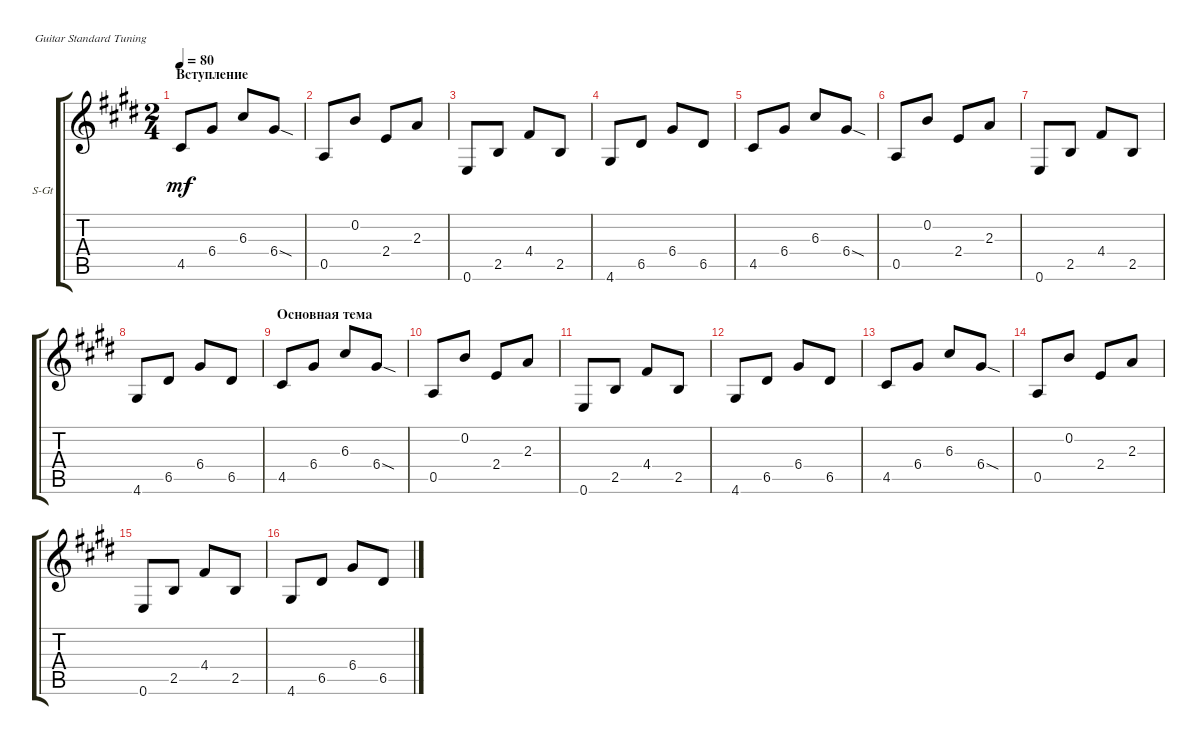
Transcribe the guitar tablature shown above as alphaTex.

\defaultSystemsLayout 4
\bracketExtendMode groupsimilarinstruments
\firstSystemTrackNameOrientation horizontal
\otherSystemsTrackNameOrientation horizontal
\track ("Steel Guitar" "S-Gt") {instrument acousticguitarsteel}
\staff {score tabs}
\tuning (E4 B3 G3 D3 A2 E2)
\ts (2 4)
\section ("" "Вступление")
\tempo 80
\clef g2
\ks c#minor
4.5.8{dy mf instrument acousticguitarsteel} 6.4.8 6.3.8 6.4{sod}.8 |
0.5.8 0.2.8 2.4.8 2.3.8 |
0.6.8 2.5.8 4.4.8 2.5.8 |
4.6.8 6.5.8 6.4.8 6.5.8 |
4.5.8 6.4.8 6.3.8 6.4{sod}.8 |
0.5.8 0.2.8 2.4.8 2.3.8 |
0.6.8 2.5.8 4.4.8 2.5.8 |
4.6.8 6.5.8 6.4.8 6.5.8 |
\section ("" "Основная тема")
4.5.8 6.4.8 6.3.8 6.4{sod}.8 |
0.5.8 0.2.8 2.4.8 2.3.8 |
0.6.8 2.5.8 4.4.8 2.5.8 |
4.6.8 6.5.8 6.4.8 6.5.8 |
4.5.8 6.4.8 6.3.8 6.4{sod}.8 |
0.5.8 0.2.8 2.4.8 2.3.8 |
0.6.8 2.5.8 4.4.8 2.5.8 |
4.6.8 6.5.8 6.4.8 6.5.8
